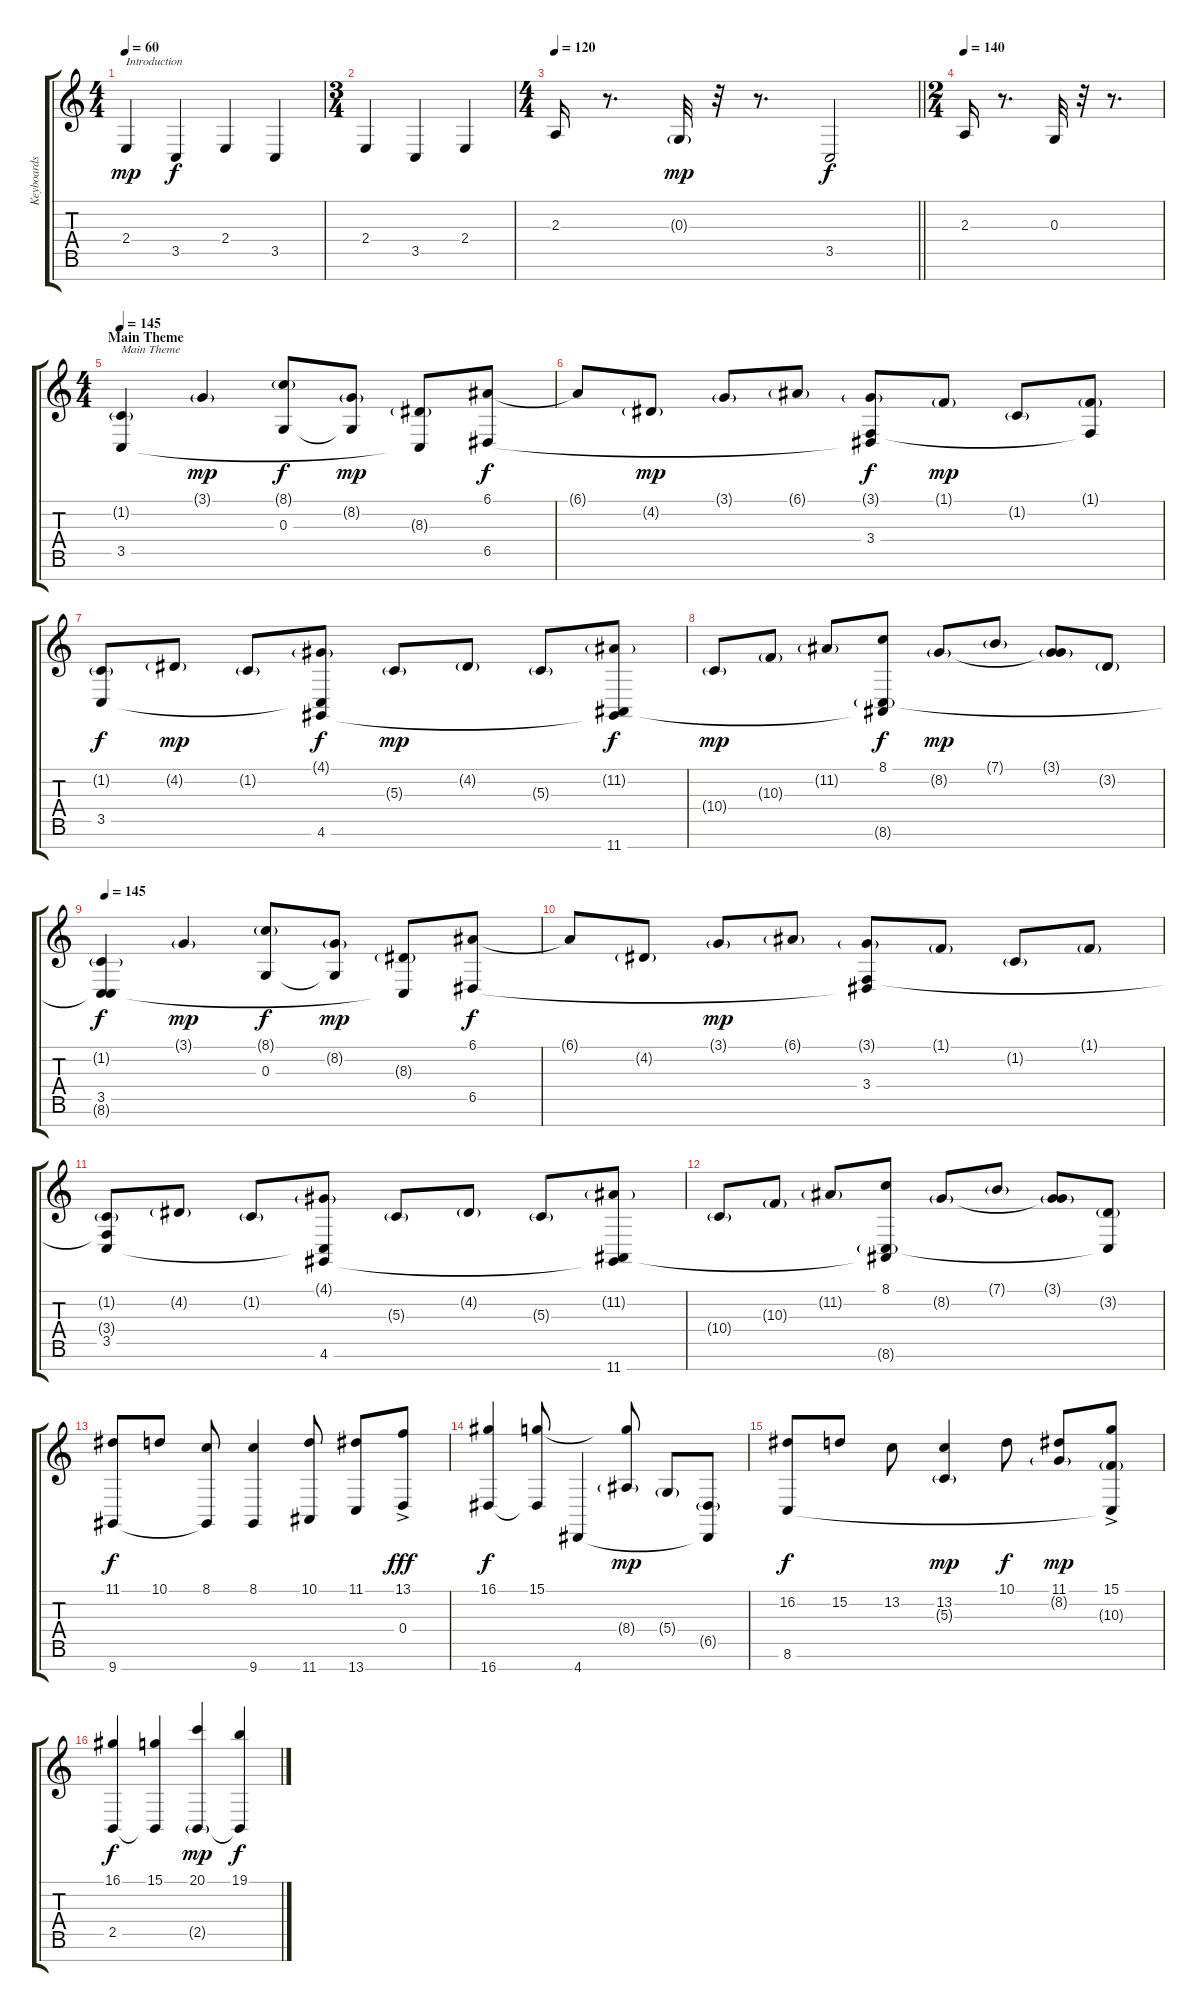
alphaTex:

\track ("Keyboards" "Keyboards") {instrument acousticgrandpiano}
\staff {score tabs}
\tuning (E4 B3 G3 D3 A2 E2 B1) {hide}
\ts (4 4)
\tempo 60
\clef g2
\ks c
2.4.4{txt "Introduction" dy mp instrument acousticgrandpiano} 3.5.4{dy f} 2.4.4 3.5.4 |
\ts (3 4)
2.4.4 3.5.4 2.4.4 |
\ts (4 4)
\tempo 130
\tempo 120
\barLineRight lightlight
2.3.16 r.8{d} 0.3{g}.32{dy mp} r.32 r.8{d} 3.5.2{dy f} |
\ts (2 4)
\tempo 140
2.3.16 r.8{d} 0.3.32 r.32 r.8{d} |
\ts (4 4)
\section ("" "Main Theme")
\tempo 145
(1.2{g} 3.5).4{txt "Main Theme"} 3.1{g}.4{dy mp} (8.1{g} 0.3).8{dy f} (8.2{g} 0.3{t}).8{dy mp} (8.3{g} 3.5{t}).8 (6.1 6.5).8{dy f} |
6.1{t}.8 4.2{g}.8{dy mp} 3.1{g}.8 6.1{g}.8 (3.1{g} 3.4 6.5{t}).8{dy f} 1.1{g}.8{dy mp} 1.2{g}.8 (1.1{g} 3.4{t}).8 |
(1.2{g} 3.5).8{dy f} 4.2{g}.8{dy mp} 1.2{g}.8 (4.1{g} 3.5{t} 4.6).8{dy f} 5.3{g}.8{dy mp} 4.2{g}.8 5.3{g}.8 (11.2{g} 4.6{t} 11.7).8{dy f} |
10.4{g}.8{dy mp} 10.3{g}.8 11.2{g}.8 (8.1 8.6{g} 11.7{t}).8{dy f} 8.2{g}.8{dy mp} 7.1{g}.8 (3.1{g} 8.2{t}).8 3.2{g}.8 |
\tempo 145
(1.2{g} 3.5 8.6{t}).4{dy f} 3.1{g}.4{dy mp} (8.1{g} 0.3).8{dy f} (8.2{g} 0.3{t}).8{dy mp} (8.3{g} 3.5{t}).8 (6.1 6.5).8{dy f} |
6.1{t}.8 4.2{g}.8 3.1{g}.8{dy mp} 6.1{g}.8 (3.1{g} 3.4 6.5{t}).8 1.1{g}.8 1.2{g}.8 1.1{g}.8 |
(1.2{g} 3.4{t} 3.5).8 4.2{g}.8 1.2{g}.8 (4.1{g} 3.5{t} 4.6).8 5.3{g}.8 4.2{g}.8 5.3{g}.8 (11.2{g} 4.6{t} 11.7).8 |
10.4{g}.8 10.3{g}.8 11.2{g}.8 (8.1 8.6{g} 11.7{t}).8 8.2{g}.8 7.1{g}.8 (3.1{g} 8.2{t}).8 (3.2{g} 8.6{t}).8 |
(11.1 9.7).8{dy f} 10.1.8 (8.1 9.7{t}).8 (8.1 9.7).4 (10.1 11.7).8 (11.1 13.7).8 (13.1{ac} 0.4).8{dy fff} |
(16.1 16.7).4{dy f} (15.1 16.7{t}).8 4.7.4 (15.1{t} 8.4{g}).8{dy mp} 5.4{g}.8 (6.5{g} 4.7{t}).8 |
(16.2 8.6).8{dy f} 15.2.8 13.2.8 (13.2 5.3{g}).4{dy mp} 10.1.8{dy f} (11.1 8.2{g}).8{dy mp} (15.1{ac} 10.3{g} 8.6{t}).8 |
(16.1 2.5).4{dy f} (15.1 2.5{t}).4 (20.1 2.5{g}).4{dy mp} (19.1 2.5{t}).4{dy f}
